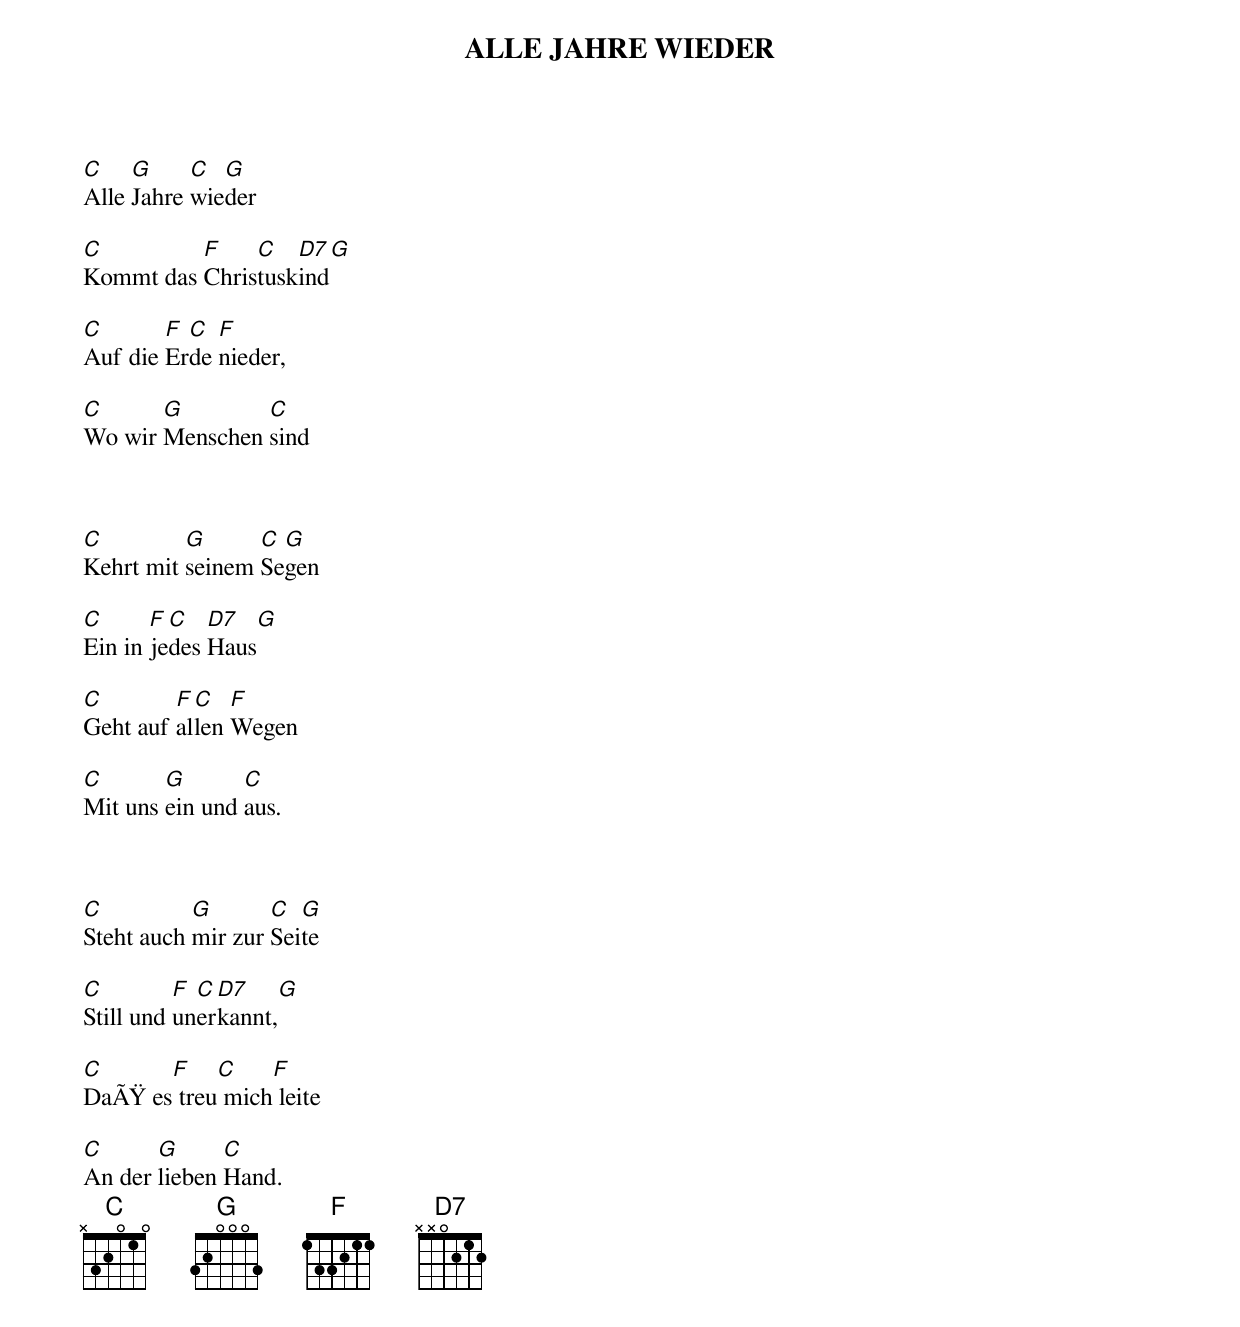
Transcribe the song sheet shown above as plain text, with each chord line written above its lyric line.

ALLE JAHRE WIEDER


C    G     C  G
Alle Jahre wieder

C         F    C   D7  G
Kommt das Christuskind

C       F C  F
Auf die Erde nieder,

C      G        C
Wo wir Menschen sind



C         G      C G
Kehrt mit seinem Segen

C      F C   D7   G
Ein in jedes Haus

C        F C   F
Geht auf allen Wegen

C       G       C
Mit uns ein und aus.



C          G       C  G
Steht auch mir zur Seite

C         F C D7    G
Still und unerkannt,

C      F    C    F
DaÃŸ es treu mich leite

C      G      C
An der lieben Hand.
